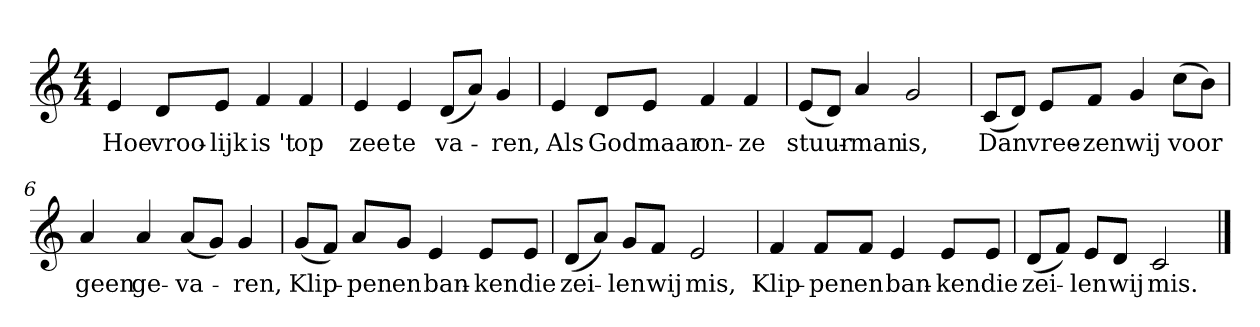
**kern	**text
*part1	*part1
*staff1	*staff1
*clefG2	*
*k[]	*
*C:	*
*M4/4	*
*MM120	*
=1	=1
4e	Hoe
8d/L	vroo-
8e/J	-lijk
4f	is 't
4f	op
=2	=2
4e	zee
4e	te
(8d/L	va-
8a/J)	.
4g	-ren,
=3	=3
4e	Als
8d/L	God
8e/J	maar
4f	on-
4f	-ze
=4	=4
(8e/L	stuur-
8d/J)	.
4a	-man
2g	is,
=5	=5
(8c/L	Dan
8d/J)	.
8e/L	vree-
8f/J	-zen
4g	wij
(8cc\L	voor
8b\J)	.
=6	=6
4a	geen
4a	ge-
(8a/L	-va-
8g/J)	.
4g	-ren,
=7	=7
(8g/L	Klip-
8f/J)	.
8a/L	-pen
8g/J	en
4e	ban-
8e/L	-ken
8e/J	die
=8	=8
(8d/L	zei-
8a/J)	.
8g/L	-len
8f/J	wij
2e	mis,
=9	=9
4f	Klip-
8f/L	-pen
8f/J	en
4e	ban-
8e/L	-ken
8e/J	die
=10	=10
(8d/L	zei-
8f/J)	.
8e/L	-len
8d/J	wij
2c	mis.
==	==
*-	*-
